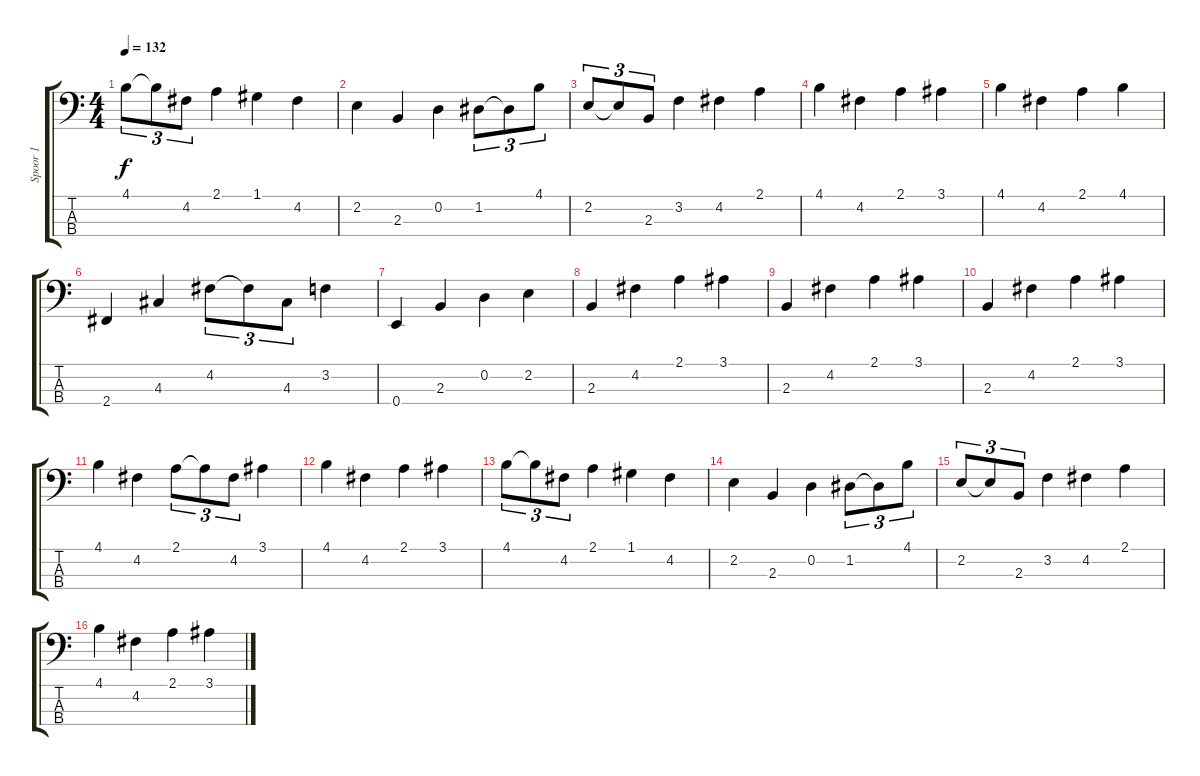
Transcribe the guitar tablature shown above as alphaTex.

\track ("Spoor 1" "Spoor 1") {instrument electricbassfinger}
\staff {score tabs}
\tuning (G2 D2 A1 E1) {hide}
\ts (4 4)
\tempo 132
\clef f4
\ks c
4.1.8{tu (3 2) dy f} 4.1{t}.8{tu (3 2)} 4.2.8{tu (3 2)} 2.1.4 1.1.4 4.2.4 |
2.2.4 2.3.4 0.2.4 1.2.8{tu (3 2)} 1.2{t}.8{tu (3 2)} 4.1.8{tu (3 2)} |
2.2.8{tu (3 2)} 2.2{t}.8{tu (3 2)} 2.3.8{tu (3 2)} 3.2.4 4.2.4 2.1.4 |
4.1.4 4.2.4 2.1.4 3.1.4 |
4.1.4 4.2.4 2.1.4 4.1.4 |
2.4.4 4.3.4 4.2.8{tu (3 2)} 4.2{t}.8{tu (3 2)} 4.3.8{tu (3 2)} 3.2.4 |
0.4.4 2.3.4 0.2.4 2.2.4 |
2.3.4 4.2.4 2.1.4 3.1.4 |
2.3.4 4.2.4 2.1.4 3.1.4 |
2.3.4 4.2.4 2.1.4 3.1.4 |
4.1.4 4.2.4 2.1.8{tu (3 2)} 2.1{t}.8{tu (3 2)} 4.2.8{tu (3 2)} 3.1.4 |
4.1.4 4.2.4 2.1.4 3.1.4 |
4.1.8{tu (3 2)} 4.1{t}.8{tu (3 2)} 4.2.8{tu (3 2)} 2.1.4 1.1.4 4.2.4 |
2.2.4 2.3.4 0.2.4 1.2.8{tu (3 2)} 1.2{t}.8{tu (3 2)} 4.1.8{tu (3 2)} |
2.2.8{tu (3 2)} 2.2{t}.8{tu (3 2)} 2.3.8{tu (3 2)} 3.2.4 4.2.4 2.1.4 |
4.1.4 4.2.4 2.1.4 3.1.4
